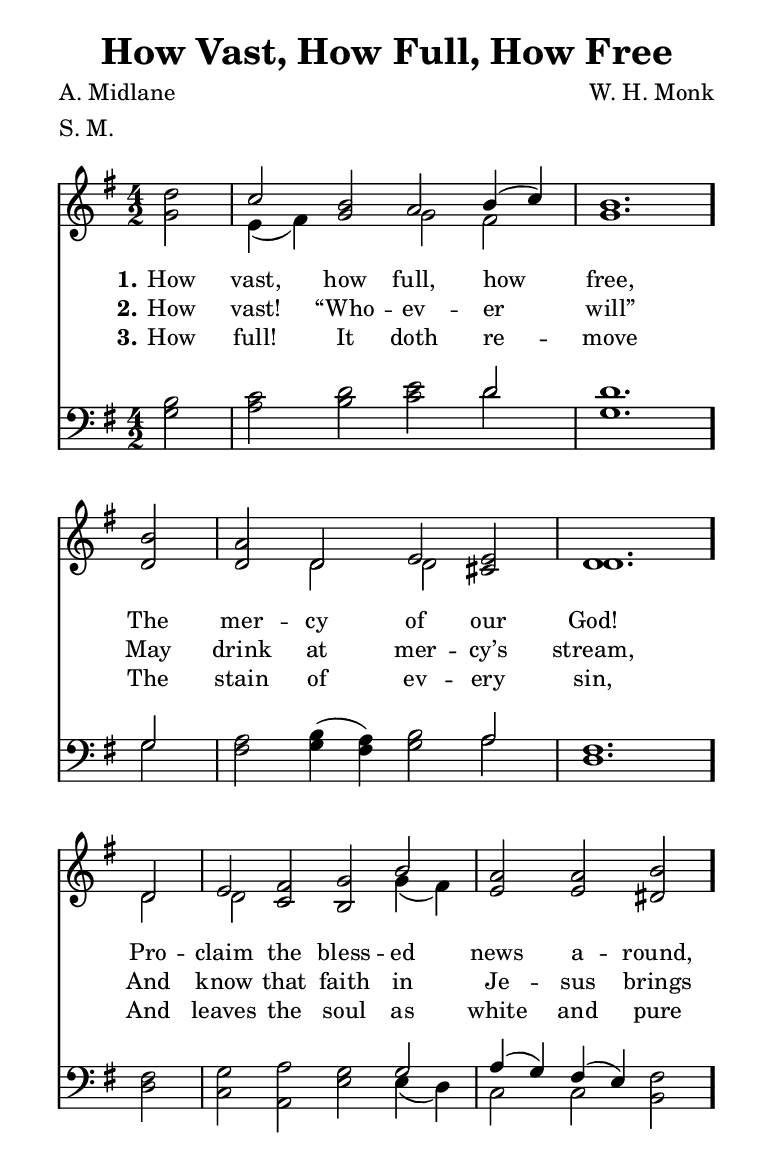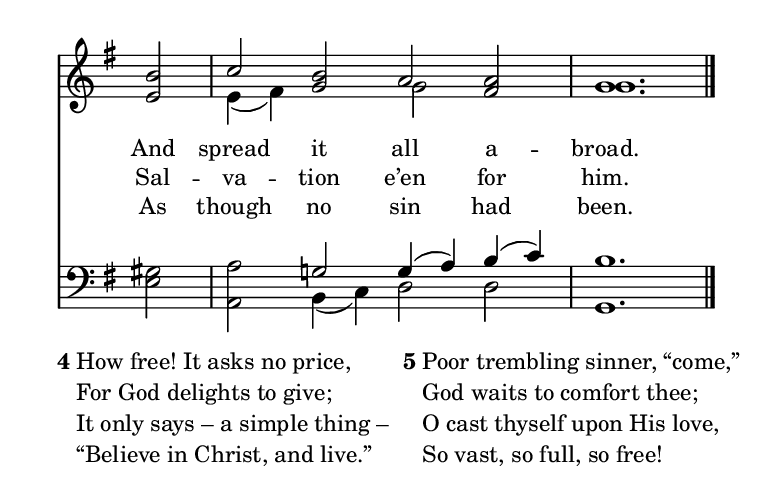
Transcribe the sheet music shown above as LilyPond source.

\include "common/global.ily"
\paper {
  \include "common/paper.ily"
  %ragged-bottom = ##t
  ragged-last-bottom = ##t
  %systems-per-page = ##f
  system-count = #(cond (is-eogsized 2) (#t #f))
  %page-count = ##f
}

\header{
  hymnnumber = "141"
  title = "How Vast, How Full, How Free"
  tunename = "St. Ethelwald"
  meter = "S. M."
  poet = "A. Midlane"
  composer = "W. H. Monk"
  %copyright = ""
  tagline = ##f
}

% for fermata in MIDI
ta = { \tempo 2=80 }
tb = { \tempo 2=40 }

global = {
  \include "common/overrides.ily"
  \override Staff.TimeSignature.style = #'numbered
  \time 4/2
  \override Score.MetronomeMark.transparent = ##t % hide all fermata changes too
  \ta
  \key g \major
  \partial 2
  \autoBeamOff
}

notesSoprano = {
\global
\relative c'' {

  d2 | c b a b4( c) | b1.
  b2 | a d, e e | d1.
  d2 | e fis g b | a a b
  b2 | c b a a | g1.

  \bar "|."

}
}

notesAlto = {
\global
\relative e' {

  g2 | e4( fis) g2 g fis | g1.
  d2 | d d d cis | d1.
  d2 | d c b g'4( fis) | e2 e dis
  e2 | e4( fis) g2 g fis | g1.

}
}

notesTenor = {
\global
\relative a {

  b2 | c d e d | d1.
  g,2 | a b4( a) b2 a | fis1.
  fis2 | g a g g | a4( g) fis( e) fis2
  gis2 | a g! g4( a) b( c) | b1.

}
}

notesBass = {
\global
\relative f {

  g2 | a b c d | g,1.
  g2 | fis g4( fis) g2 a | d,1.
  d2 | c a e' e4( d) | c2 c b
  e2 | a, b4( c) d2 d | g,1.

}
}

wordsA = \lyricmode {
\set stanza = "1."

How vast, how full, how free, \bar "."
The mer -- cy of our God! \bar "." \break
Pro -- claim the bless -- ed news a -- round, \bar "."
And spread it all a -- broad. \bar "."

}

wordsB = \lyricmode {
\set stanza = "2."

How vast! “Who -- ev -- er will”
May drink at mer -- cy’s stream,
And know that faith in Je -- sus brings
Sal -- va -- tion e’en for him.

}

wordsC = \lyricmode {
\set stanza = "3."

How full! It doth re -- move
The stain of ev -- ery sin,
And leaves the soul as white and pure
As though no sin had been.

}

wordsD = \markuplist {

\line { How free! It asks no price, }
\line { For God delights to give; }
\line { It only says – a simple thing – }
\line { “Believe in Christ, and live.” }

}

wordsE = \markuplist {

\line { Poor trembling sinner, “come,” }
\line { God waits to comfort thee; }
\line { O cast thyself upon His love, }
\line { So vast, so full, so free! }

}

\score {
  \context ChoirStaff <<
    \context Staff = upper <<
      \set Staff.autoBeaming = ##f
      \set ChoirStaff.systemStartDelimiter = #'SystemStartBar
      \set ChoirStaff.printPartCombineTexts = ##f
      \partcombine #'(2 . 9) \notesSoprano \notesAlto
      \context NullVoice = sopranos { \voiceOne << \notesSoprano >> }
      \context NullVoice = altos { \voiceTwo << \notesAlto >> }
      \context Lyrics = one   \lyricsto sopranos \wordsA
      \context Lyrics = two   \lyricsto sopranos \wordsB
      \context Lyrics = three \lyricsto sopranos \wordsC
    >>
    \context Staff = men <<
      \set Staff.autoBeaming = ##f
      \clef bass
      \set ChoirStaff.printPartCombineTexts = ##f
      \partcombine #'(2 . 9) \notesTenor \notesBass
      \context NullVoice = tenors { \voiceOne << \notesTenor >> }
      \context NullVoice = basses { \voiceTwo << \notesBass >> }
    >>
  >>
  \layout {
    \include "common/layout.ily"
  }
  \midi{
    \include "common/midi.ily"
  }
}

\noPageBreak

\markup { \fill-line {
  \hspace #0.1
  \line{ \bold 4 \column { \wordsD } }
  \hspace #0.1
  \line{ \bold 5 \column { \wordsE } }
  \hspace #0.1
} }

\version "2.19.49"  % necessary for upgrading to future LilyPond versions.

% vi:set et ts=2 sw=2 ai nocindent syntax=lilypond:
